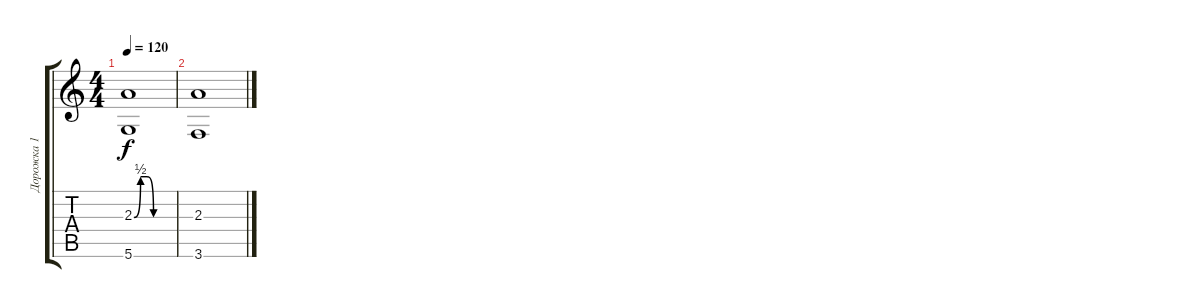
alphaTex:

\track ("Дорожка 1" "Дорожка 1") {instrument acousticguitarnylon}
\staff {score tabs}
\tuning (E4 B3 G3 D3 A2 D2) {hide}
\ts (4 4)
\tempo 120
\clef g2
\ks c
(2.3{be (custom 0 0 10 2 20 2 30 0 60 0)} 5.6).1{dy f} |
(2.3 3.6).1
